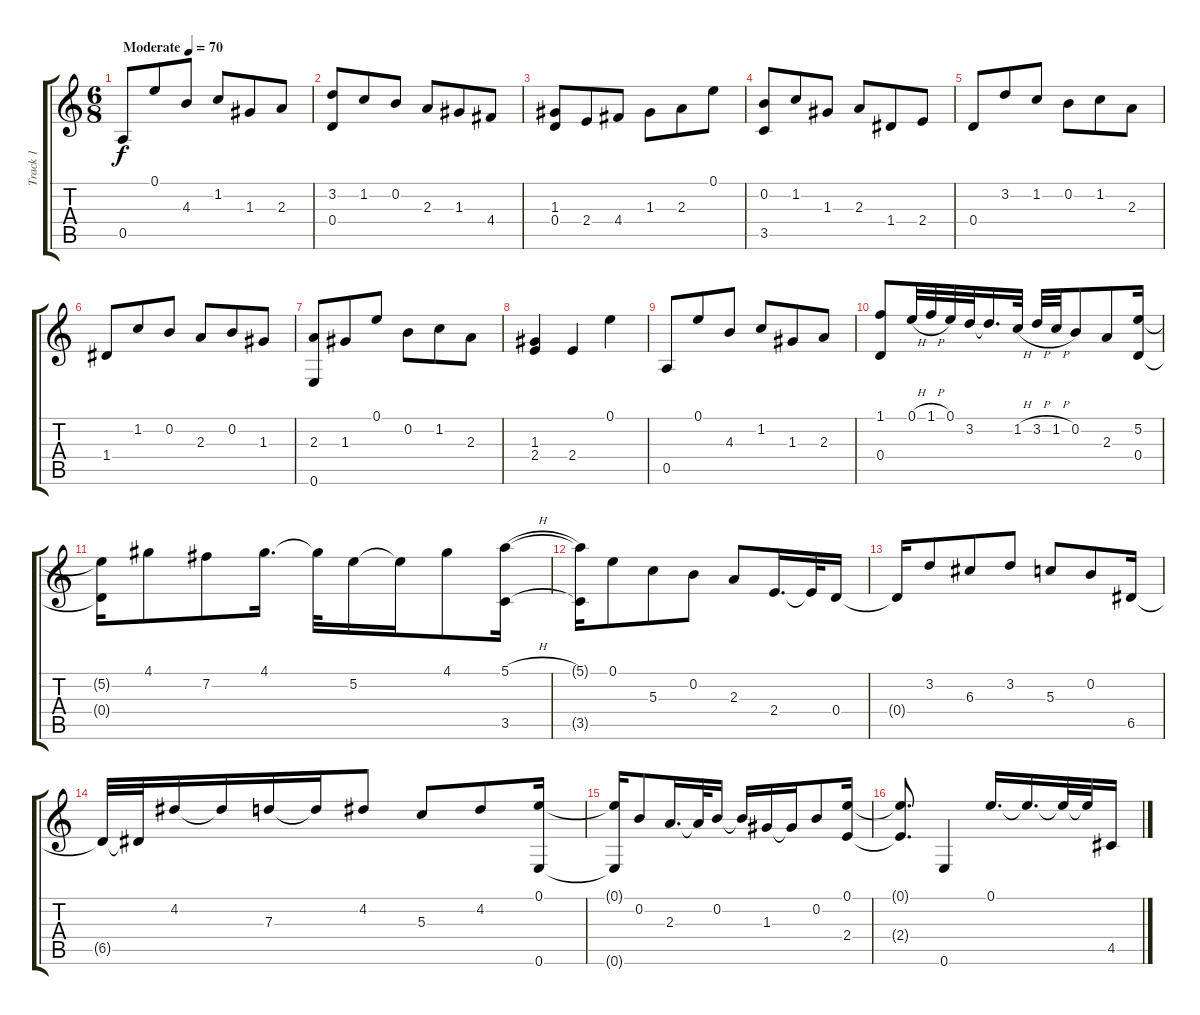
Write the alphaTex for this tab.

\track ("Track 1" "Track 1") {instrument acousticguitarsteel}
\staff {score tabs}
\tuning (E4 B3 G3 D3 A2 E2) {hide}
\ts (6 8)
\tempo (70 "Moderate")
\clef g2
\ks c
0.5.8{dy f instrument acousticguitarsteel} 0.1.8 4.3.8 1.2.8 1.3.8 2.3.8 |
(3.2 0.4).8 1.2.8 0.2.8 2.3.8 1.3.8 4.4.8 |
(1.3 0.4).8 2.4.8 4.4.8 1.3.8 2.3.8 0.1.8 |
(0.2 3.5).8 1.2.8 1.3.8 2.3.8 1.4.8 2.4.8 |
0.4.8 3.2.8 1.2.8 0.2.8 1.2.8 2.3.8 |
1.4.8 1.2.8 0.2.8 2.3.8 0.2.8 1.3.8 |
(2.3 0.6).8 1.3.8 0.1.8 0.2.8 1.2.8 2.3.8 |
(1.3 2.4).4 2.4.4 0.1.4 |
0.5.8 0.1.8 4.3.8 1.2.8 1.3.8 2.3.8 |
(1.1 0.4).8 0.1{h}.32 1.1{h}.32 0.1.32 3.2.32 3.2{t}.16{d} 1.2{h}.32 3.2{h}.32 1.2{h}.32 0.2.8 2.3.8 (5.2 0.4).16 |
(5.2{t} 0.4{t}).16 4.1.8 7.2.8 4.1.16{d} 4.1{t}.32 5.2.16 5.2{t}.16 4.1.8 (5.1{h} 3.5).16 |
(5.1{t} 3.5{t}).16 0.1.8 5.3.8 0.2.8 2.3.8 2.4.16{d} 2.4{t}.32 0.4.16 |
0.4{t}.16 3.2.8 6.3.8 3.2.8 5.3.8 0.2.8 6.5.16 |
6.5{t}.32 6.5{t}.32 4.2.16 4.2{t}.16 7.3.16 7.3{t}.16 4.2.8 5.3.8 4.2.8 (0.1 0.6).16 |
(0.1{t} 0.6{t}).16 0.2.8 2.3.16{d} 2.3{t}.32 0.2.16 0.2{t}.16 1.3.16 1.3{t}.16 0.2.8 (0.1 2.4).16 |
(0.1{t} 2.4{t}).8{d} 0.6.4 0.1.16{d} 0.1{t}.16{d} 0.1{t}.32 0.1{t}.32 4.5.16
